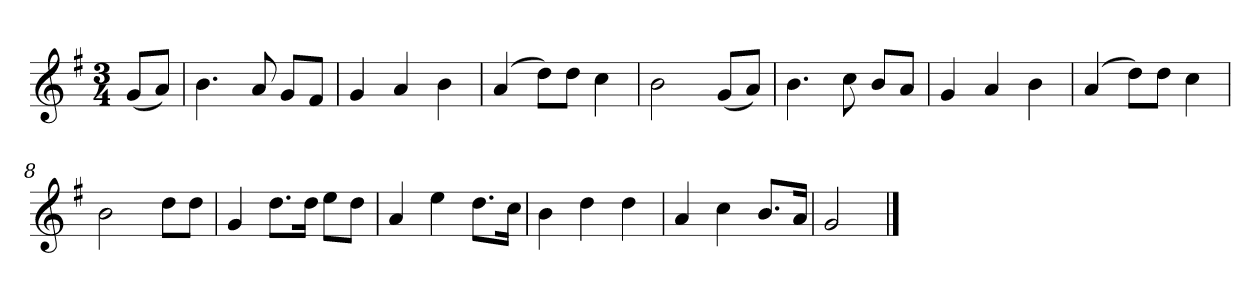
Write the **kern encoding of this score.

**kern
*part1
*staff1
*k[f#]
*M3/4
*MM120
=
(8gL
8aJ)
=1
4.b
8a
8gL
8f#J
=2
4g
4a
4b
=3
(4a
8ddL)
8ddJ
4cc
=4
2b
(8gL
8aJ)
=5
4.b
8cc
8bL
8aJ
=6
4g
4a
4b
=7
(4a
8ddL)
8ddJ
4cc
=8
2b
8ddL
8ddJ
=9
4g
8.ddL
16ddJk
8eeL
8ddJ
=10
4a
4ee
8.ddL
16ccJk
=11
4b
4dd
4dd
=12
4a
4cc
8.bL
16aJk
=13
2g
==
*-
